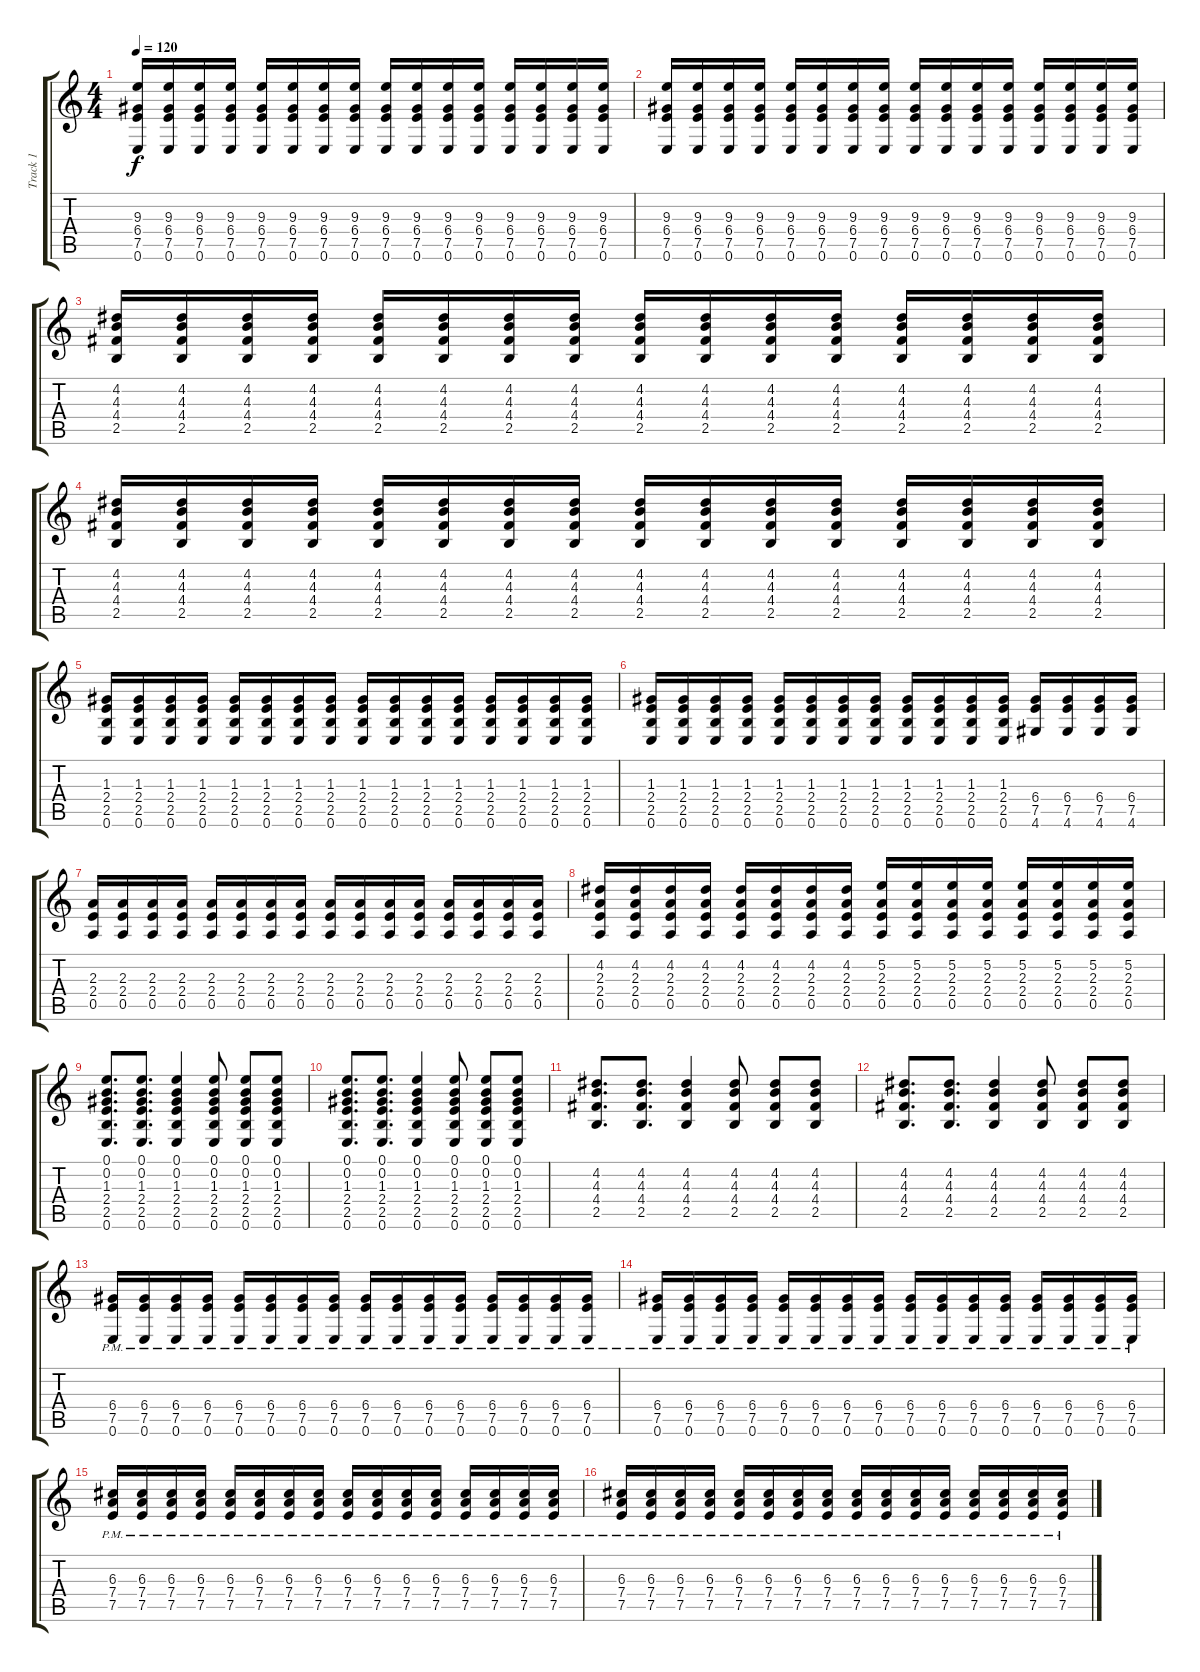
\track ("Track 1" "Track 1") {instrument distortionguitar}
\staff {score tabs}
\tuning (E4 B3 G3 D3 A2 E2) {hide}
\ts (4 4)
\tempo 120
\clef g2
\ks c
(9.3 6.4 7.5 0.6).16{dy f} (9.3 6.4 7.5 0.6).16 (9.3 6.4 7.5 0.6).16 (9.3 6.4 7.5 0.6).16 (9.3 6.4 7.5 0.6).16 (9.3 6.4 7.5 0.6).16 (9.3 6.4 7.5 0.6).16 (9.3 6.4 7.5 0.6).16 (9.3 6.4 7.5 0.6).16 (9.3 6.4 7.5 0.6).16 (9.3 6.4 7.5 0.6).16 (9.3 6.4 7.5 0.6).16 (9.3 6.4 7.5 0.6).16 (9.3 6.4 7.5 0.6).16 (9.3 6.4 7.5 0.6).16 (9.3 6.4 7.5 0.6).16 |
(9.3 6.4 7.5 0.6).16 (9.3 6.4 7.5 0.6).16 (9.3 6.4 7.5 0.6).16 (9.3 6.4 7.5 0.6).16 (9.3 6.4 7.5 0.6).16 (9.3 6.4 7.5 0.6).16 (9.3 6.4 7.5 0.6).16 (9.3 6.4 7.5 0.6).16 (9.3 6.4 7.5 0.6).16 (9.3 6.4 7.5 0.6).16 (9.3 6.4 7.5 0.6).16 (9.3 6.4 7.5 0.6).16 (9.3 6.4 7.5 0.6).16 (9.3 6.4 7.5 0.6).16 (9.3 6.4 7.5 0.6).16 (9.3 6.4 7.5 0.6).16 |
(4.2 4.3 4.4 2.5).16 (4.2 4.3 4.4 2.5).16 (4.2 4.3 4.4 2.5).16 (4.2 4.3 4.4 2.5).16 (4.2 4.3 4.4 2.5).16 (4.2 4.3 4.4 2.5).16 (4.2 4.3 4.4 2.5).16 (4.2 4.3 4.4 2.5).16 (4.2 4.3 4.4 2.5).16 (4.2 4.3 4.4 2.5).16 (4.2 4.3 4.4 2.5).16 (4.2 4.3 4.4 2.5).16 (4.2 4.3 4.4 2.5).16 (4.2 4.3 4.4 2.5).16 (4.2 4.3 4.4 2.5).16 (4.2 4.3 4.4 2.5).16 |
(4.2 4.3 4.4 2.5).16 (4.2 4.3 4.4 2.5).16 (4.2 4.3 4.4 2.5).16 (4.2 4.3 4.4 2.5).16 (4.2 4.3 4.4 2.5).16 (4.2 4.3 4.4 2.5).16 (4.2 4.3 4.4 2.5).16 (4.2 4.3 4.4 2.5).16 (4.2 4.3 4.4 2.5).16 (4.2 4.3 4.4 2.5).16 (4.2 4.3 4.4 2.5).16 (4.2 4.3 4.4 2.5).16 (4.2 4.3 4.4 2.5).16 (4.2 4.3 4.4 2.5).16 (4.2 4.3 4.4 2.5).16 (4.2 4.3 4.4 2.5).16 |
(1.3 2.4 2.5 0.6).16 (1.3 2.4 2.5 0.6).16 (1.3 2.4 2.5 0.6).16 (1.3 2.4 2.5 0.6).16 (1.3 2.4 2.5 0.6).16 (1.3 2.4 2.5 0.6).16 (1.3 2.4 2.5 0.6).16 (1.3 2.4 2.5 0.6).16 (1.3 2.4 2.5 0.6).16 (1.3 2.4 2.5 0.6).16 (1.3 2.4 2.5 0.6).16 (1.3 2.4 2.5 0.6).16 (1.3 2.4 2.5 0.6).16 (1.3 2.4 2.5 0.6).16 (1.3 2.4 2.5 0.6).16 (1.3 2.4 2.5 0.6).16 |
(1.3 2.4 2.5 0.6).16 (1.3 2.4 2.5 0.6).16 (1.3 2.4 2.5 0.6).16 (1.3 2.4 2.5 0.6).16 (1.3 2.4 2.5 0.6).16 (1.3 2.4 2.5 0.6).16 (1.3 2.4 2.5 0.6).16 (1.3 2.4 2.5 0.6).16 (1.3 2.4 2.5 0.6).16 (1.3 2.4 2.5 0.6).16 (1.3 2.4 2.5 0.6).16 (1.3 2.4 2.5 0.6).16 (6.4 7.5 4.6).16 (6.4 7.5 4.6).16 (6.4 7.5 4.6).16 (6.4 7.5 4.6).16 |
(2.3 2.4 0.5).16 (2.3 2.4 0.5).16 (2.3 2.4 0.5).16 (2.3 2.4 0.5).16 (2.3 2.4 0.5).16 (2.3 2.4 0.5).16 (2.3 2.4 0.5).16 (2.3 2.4 0.5).16 (2.3 2.4 0.5).16 (2.3 2.4 0.5).16 (2.3 2.4 0.5).16 (2.3 2.4 0.5).16 (2.3 2.4 0.5).16 (2.3 2.4 0.5).16 (2.3 2.4 0.5).16 (2.3 2.4 0.5).16 |
(4.2 2.3 2.4 0.5).16 (4.2 2.3 2.4 0.5).16 (4.2 2.3 2.4 0.5).16 (4.2 2.3 2.4 0.5).16 (4.2 2.3 2.4 0.5).16 (4.2 2.3 2.4 0.5).16 (4.2 2.3 2.4 0.5).16 (4.2 2.3 2.4 0.5).16 (5.2 2.3 2.4 0.5).16 (5.2 2.3 2.4 0.5).16 (5.2 2.3 2.4 0.5).16 (5.2 2.3 2.4 0.5).16 (5.2 2.3 2.4 0.5).16 (5.2 2.3 2.4 0.5).16 (5.2 2.3 2.4 0.5).16 (5.2 2.3 2.4 0.5).16 |
(0.1 0.2 1.3 2.4 2.5 0.6).8{d} (0.1 0.2 1.3 2.4 2.5 0.6).8{d} (0.1 0.2 1.3 2.4 2.5 0.6).4 (0.1 0.2 1.3 2.4 2.5 0.6).8 (0.1 0.2 1.3 2.4 2.5 0.6).8 (0.1 0.2 1.3 2.4 2.5 0.6).8 |
(0.1 0.2 1.3 2.4 2.5 0.6).8{d} (0.1 0.2 1.3 2.4 2.5 0.6).8{d} (0.1 0.2 1.3 2.4 2.5 0.6).4 (0.1 0.2 1.3 2.4 2.5 0.6).8 (0.1 0.2 1.3 2.4 2.5 0.6).8 (0.1 0.2 1.3 2.4 2.5 0.6).8 |
(4.2 4.3 4.4 2.5).8{d} (4.2 4.3 4.4 2.5).8{d} (4.2 4.3 4.4 2.5).4 (4.2 4.3 4.4 2.5).8 (4.2 4.3 4.4 2.5).8 (4.2 4.3 4.4 2.5).8 |
(4.2 4.3 4.4 2.5).8{d} (4.2 4.3 4.4 2.5).8{d} (4.2 4.3 4.4 2.5).4 (4.2 4.3 4.4 2.5).8 (4.2 4.3 4.4 2.5).8 (4.2 4.3 4.4 2.5).8 |
(6.4{pm} 7.5{pm} 0.6{pm}).16 (6.4{pm} 7.5{pm} 0.6{pm}).16 (6.4{pm} 7.5{pm} 0.6{pm}).16 (6.4{pm} 7.5{pm} 0.6{pm}).16 (6.4{pm} 7.5{pm} 0.6{pm}).16 (6.4{pm} 7.5{pm} 0.6{pm}).16 (6.4{pm} 7.5{pm} 0.6{pm}).16 (6.4{pm} 7.5{pm} 0.6{pm}).16 (6.4{pm} 7.5{pm} 0.6{pm}).16 (6.4{pm} 7.5{pm} 0.6{pm}).16 (6.4{pm} 7.5{pm} 0.6{pm}).16 (6.4{pm} 7.5{pm} 0.6{pm}).16 (6.4{pm} 7.5{pm} 0.6{pm}).16 (6.4{pm} 7.5{pm} 0.6{pm}).16 (6.4{pm} 7.5{pm} 0.6{pm}).16 (6.4{pm} 7.5{pm} 0.6{pm}).16 |
(6.4{pm} 7.5{pm} 0.6{pm}).16 (6.4{pm} 7.5{pm} 0.6{pm}).16 (6.4{pm} 7.5{pm} 0.6{pm}).16 (6.4{pm} 7.5{pm} 0.6{pm}).16 (6.4{pm} 7.5{pm} 0.6{pm}).16 (6.4{pm} 7.5{pm} 0.6{pm}).16 (6.4{pm} 7.5{pm} 0.6{pm}).16 (6.4{pm} 7.5{pm} 0.6{pm}).16 (6.4{pm} 7.5{pm} 0.6{pm}).16 (6.4{pm} 7.5{pm} 0.6{pm}).16 (6.4{pm} 7.5{pm} 0.6{pm}).16 (6.4{pm} 7.5{pm} 0.6{pm}).16 (6.4{pm} 7.5{pm} 0.6{pm}).16 (6.4{pm} 7.5{pm} 0.6{pm}).16 (6.4{pm} 7.5{pm} 0.6{pm}).16 (6.4{pm} 7.5{pm} 0.6{pm}).16 |
(6.3{pm} 7.4{pm} 7.5{pm}).16 (6.3{pm} 7.4{pm} 7.5{pm}).16 (6.3{pm} 7.4{pm} 7.5{pm}).16 (6.3{pm} 7.4{pm} 7.5{pm}).16 (6.3{pm} 7.4{pm} 7.5{pm}).16 (6.3{pm} 7.4{pm} 7.5{pm}).16 (6.3{pm} 7.4{pm} 7.5{pm}).16 (6.3{pm} 7.4{pm} 7.5{pm}).16 (6.3{pm} 7.4{pm} 7.5{pm}).16 (6.3{pm} 7.4{pm} 7.5{pm}).16 (6.3{pm} 7.4{pm} 7.5{pm}).16 (6.3{pm} 7.4{pm} 7.5{pm}).16 (6.3{pm} 7.4{pm} 7.5{pm}).16 (6.3{pm} 7.4{pm} 7.5{pm}).16 (6.3{pm} 7.4{pm} 7.5{pm}).16 (6.3{pm} 7.4{pm} 7.5{pm}).16 |
(6.3{pm} 7.4{pm} 7.5{pm}).16 (6.3{pm} 7.4{pm} 7.5{pm}).16 (6.3{pm} 7.4{pm} 7.5{pm}).16 (6.3{pm} 7.4{pm} 7.5{pm}).16 (6.3{pm} 7.4{pm} 7.5{pm}).16 (6.3{pm} 7.4{pm} 7.5{pm}).16 (6.3{pm} 7.4{pm} 7.5{pm}).16 (6.3{pm} 7.4{pm} 7.5{pm}).16 (6.3{pm} 7.4{pm} 7.5{pm}).16 (6.3{pm} 7.4{pm} 7.5{pm}).16 (6.3{pm} 7.4{pm} 7.5{pm}).16 (6.3{pm} 7.4{pm} 7.5{pm}).16 (6.3{pm} 7.4{pm} 7.5{pm}).16 (6.3{pm} 7.4{pm} 7.5{pm}).16 (6.3{pm} 7.4{pm} 7.5{pm}).16 (6.3{pm} 7.4{pm} 7.5{pm}).16
